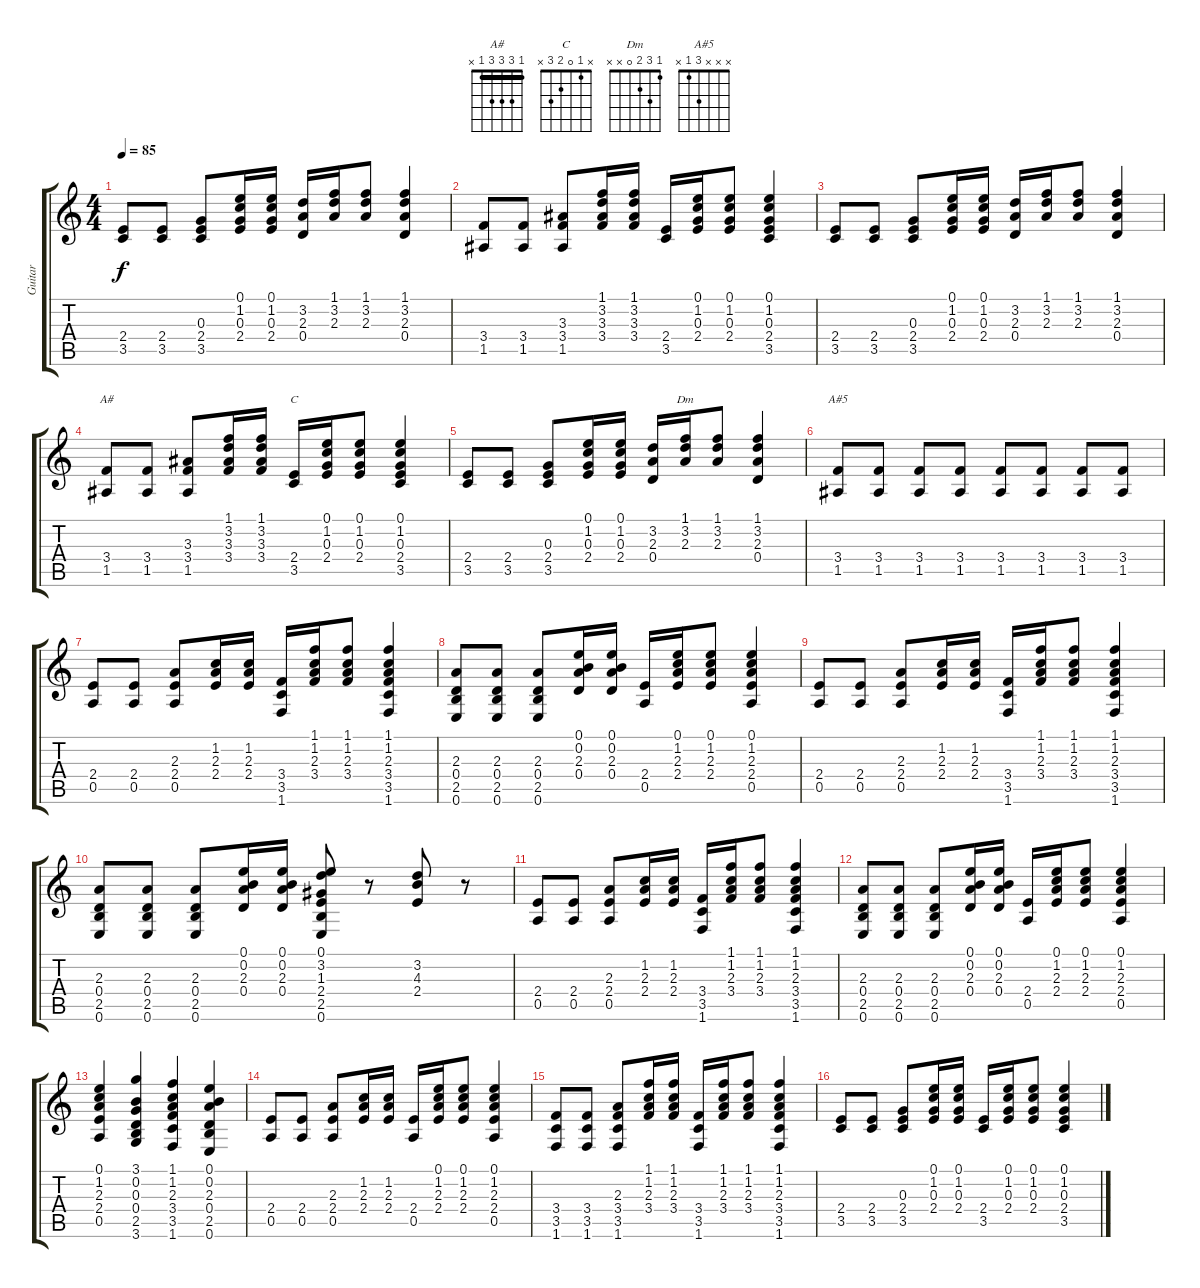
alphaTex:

\track ("Guitar" "Guitar") {instrument acousticguitarnylon}
\staff {score tabs}
\tuning (E4 B3 G3 D3 A2 E2) {hide}
\chord ("A#" 1 3 3 3 1 x) {barre 1}
\chord ("C" x 1 0 2 3 x)
\chord ("Dm" 1 3 2 0 x x)
\chord ("A#5" x x x 3 1 x)
\ts (4 4)
\tempo 85
\clef g2
\ks c
(2.4 3.5).8{dy f} (2.4 3.5).8 (0.3 2.4 3.5).8 (0.1 1.2 0.3 2.4).16 (0.1 1.2 0.3 2.4).16 (3.2 2.3 0.4).16 (1.1 3.2 2.3).16 (1.1 3.2 2.3).8 (1.1 3.2 2.3 0.4).4 |
(3.4 1.5).8 (3.4 1.5).8 (3.3 3.4 1.5).8 (1.1 3.2 3.3 3.4).16 (1.1 3.2 3.3 3.4).16 (2.4 3.5).16 (0.1 1.2 0.3 2.4).16 (0.1 1.2 0.3 2.4).8 (0.1 1.2 0.3 2.4 3.5).4 |
(2.4 3.5).8 (2.4 3.5).8 (0.3 2.4 3.5).8 (0.1 1.2 0.3 2.4).16 (0.1 1.2 0.3 2.4).16 (3.2 2.3 0.4).16 (1.1 3.2 2.3).16 (1.1 3.2 2.3).8 (1.1 3.2 2.3 0.4).4 |
(3.4 1.5).8{ch "A#"} (3.4 1.5).8 (3.3 3.4 1.5).8 (1.1 3.2 3.3 3.4).16 (1.1 3.2 3.3 3.4).16 (2.4 3.5).16{ch "C"} (0.1 1.2 0.3 2.4).16 (0.1 1.2 0.3 2.4).8 (0.1 1.2 0.3 2.4 3.5).4 |
(2.4 3.5).8 (2.4 3.5).8 (0.3 2.4 3.5).8 (0.1 1.2 0.3 2.4).16 (0.1 1.2 0.3 2.4).16 (3.2 2.3 0.4).16 (1.1 3.2 2.3).16{ch "Dm"} (1.1 3.2 2.3).8 (1.1 3.2 2.3 0.4).4 |
(3.4 1.5).8{ch "A#5"} (3.4 1.5).8 (3.4 1.5).8 (3.4 1.5).8 (3.4 1.5).8 (3.4 1.5).8 (3.4 1.5).8 (3.4 1.5).8 |
(2.4 0.5).8 (2.4 0.5).8 (2.3 2.4 0.5).8 (1.2 2.3 2.4).16 (1.2 2.3 2.4).16 (3.4 3.5 1.6).16 (1.1 1.2 2.3 3.4).16 (1.1 1.2 2.3 3.4).8 (1.1 1.2 2.3 3.4 3.5 1.6).4 |
(2.3 0.4 2.5 0.6).8 (2.3 0.4 2.5 0.6).8 (2.3 0.4 2.5 0.6).8 (0.1 0.2 2.3 0.4).16 (0.1 0.2 2.3 0.4).16 (2.4 0.5).16 (0.1 1.2 2.3 2.4).16 (0.1 1.2 2.3 2.4).8 (0.1 1.2 2.3 2.4 0.5).4 |
(2.4 0.5).8 (2.4 0.5).8 (2.3 2.4 0.5).8 (1.2 2.3 2.4).16 (1.2 2.3 2.4).16 (3.4 3.5 1.6).16 (1.1 1.2 2.3 3.4).16 (1.1 1.2 2.3 3.4).8 (1.1 1.2 2.3 3.4 3.5 1.6).4 |
(2.3 0.4 2.5 0.6).8 (2.3 0.4 2.5 0.6).8 (2.3 0.4 2.5 0.6).8 (0.1 0.2 2.3 0.4).16 (0.1 0.2 2.3 0.4).16 (0.1 3.2 1.3 2.4 2.5 0.6).8 r.8 (3.2 4.3 2.4).8 r.8 |
(2.4 0.5).8 (2.4 0.5).8 (2.3 2.4 0.5).8 (1.2 2.3 2.4).16 (1.2 2.3 2.4).16 (3.4 3.5 1.6).16 (1.1 1.2 2.3 3.4).16 (1.1 1.2 2.3 3.4).8 (1.1 1.2 2.3 3.4 3.5 1.6).4 |
(2.3 0.4 2.5 0.6).8 (2.3 0.4 2.5 0.6).8 (2.3 0.4 2.5 0.6).8 (0.1 0.2 2.3 0.4).16 (0.1 0.2 2.3 0.4).16 (2.4 0.5).16 (0.1 1.2 2.3 2.4).16 (0.1 1.2 2.3 2.4).8 (0.1 1.2 2.3 2.4 0.5).4 |
(0.1 1.2 2.3 2.4 0.5).4 (3.1 0.2 0.3 0.4 2.5 3.6).4 (1.1 1.2 2.3 3.4 3.5 1.6).4 (0.1 0.2 2.3 0.4 2.5 0.6).4 |
(2.4 0.5).8 (2.4 0.5).8 (2.3 2.4 0.5).8 (1.2 2.3 2.4).16 (1.2 2.3 2.4).16 (2.4 0.5).16 (0.1 1.2 2.3 2.4).16 (0.1 1.2 2.3 2.4).8 (0.1 1.2 2.3 2.4 0.5).4 |
(3.4 3.5 1.6).8 (3.4 3.5 1.6).8 (2.3 3.4 3.5 1.6).8 (1.1 1.2 2.3 3.4).16 (1.1 1.2 2.3 3.4).16 (3.4 3.5 1.6).16 (1.1 1.2 2.3 3.4).16 (1.1 1.2 2.3 3.4).8 (1.1 1.2 2.3 3.4 3.5 1.6).4 |
(2.4 3.5).8 (2.4 3.5).8 (0.3 2.4 3.5).8 (0.1 1.2 0.3 2.4).16 (0.1 1.2 0.3 2.4).16 (2.4 3.5).16 (0.1 1.2 0.3 2.4).16 (0.1 1.2 0.3 2.4).8 (0.1 1.2 0.3 2.4 3.5).4
